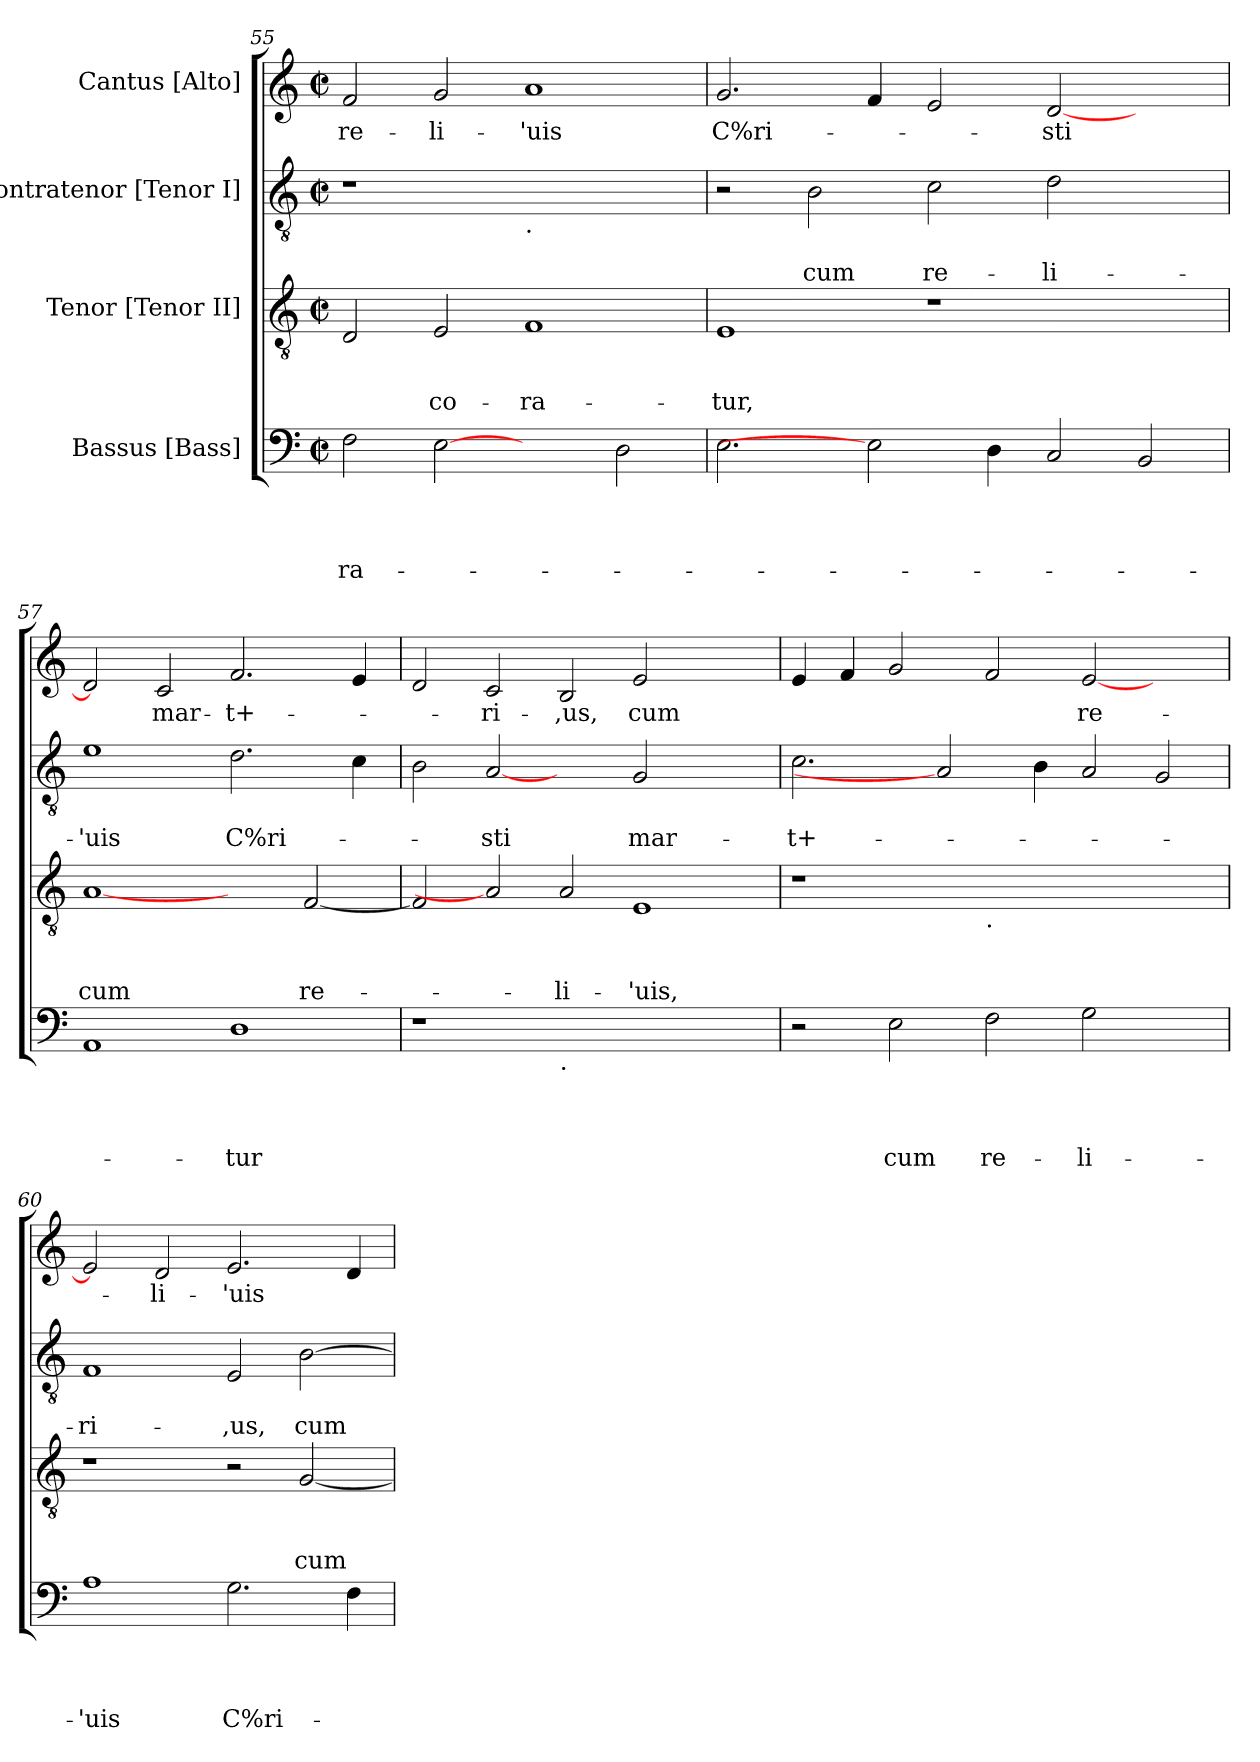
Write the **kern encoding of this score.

**kern	**text	**text	**text	**text	**kern	**text	**text	**text	**kern	**text	**text	**kern	**text
*part4	*part4	*part4	*part4	*part4	*part3	*part3	*part3	*part3	*part2	*part2	*part2	*part1	*part1
*staff4	*staff4	*staff4	*staff4	*staff4	*staff3	*staff3	*staff3	*staff3	*staff2	*staff2	*staff2	*staff1	*staff1
*I"Bassus [Bass]	*	*	*	*	*I"Tenor [Tenor II]	*	*	*	*I"Contratenor [Tenor I]	*	*	*I"Cantus [Alto]	*
!!LO:PB:g=z
*clefF4	*	*	*	*	*clefGv2	*	*	*	*clefGv2	*	*	*clefG2	*
*k[]	*	*	*	*	*k[]	*	*	*	*k[]	*	*	*k[]	*
*C:	*	*	*	*	*C:	*	*	*	*C:	*	*	*C:	*
*M2/2	*	*	*	*	*M2/2	*	*	*	*M2/2	*	*	*M2/2	*
*met(c|)	*	*	*	*	*met(c|)	*	*	*	*met(c|)	*	*	*met(c|)	*
=55	=55	=55	=55	=55	=55	=55	=55	=55	=55	=55	=55	=55	=55
!	!	!	!	!LO:LY:b:rj	!	!	!	!	!	!	!	!	!LO:LY:b:rj
2F\	.	.	.	-ra-	2D/	.	.	.	1r	.	.	2f/	re-
!	!	!	!	!	!	!	!	!LO:LY:b:rj	!	!	!	!	!LO:LY:b:rj
[2E	.	.	.	.	2E/	.	.	-co-	.	.	.	2g/	-li-
!	!	!	!	!	!	!	!	!	!LO:TX:b:t=.	!	!	!	!
!	!	!	!	!	!	!	!	!LO:LY:b:rj	!	!	!	!	!LO:LY:b:rj
2ryy	.	.	.	.	1F	.	.	-ra-	1ryy	.	.	1a	-'uis
2D\	.	.	.	.	.	.	.	.	.	.	.	.	.
=56	=56	=56	=56	=56	=56	=56	=56	=56	=56	=56	=56	=56	=56
!	!	!	!	!	!	!	!	!LO:LY:b:rj	!	!	!	!	!LO:LY:b:rj
2.E\	.	.	.	.	1E	.	.	-tur,	2r	.	.	2.g/	C%ri-
!	!	!	!	!	!	!	!	!	!	!	!LO:LY:b:rj	!	!
.	.	.	.	.	.	.	.	.	2B\	.	cum	.	.
2E]	.	.	.	.	.	.	.	.	.	.	.	4f/	.
!	!	!	!	!	!	!	!	!	!	!	!LO:LY:b:rj	!	!
.	.	.	.	.	1r	.	.	.	2c\	.	re-	2e/	.
4D\	.	.	.	.	.	.	.	.	.	.	.	.	.
!	!	!	!	!	!	!	!	!	!	!	!LO:LY:b:rj	!	!LO:LY:b:rj
2C/	.	.	.	.	.	.	.	.	2d\	.	-li-	[<2d/	-sti
2BB/	.	.	.	.	2ryy	.	.	.	2ryy	.	.	2ryy	.
=57	=57	=57	=57	=57	=57	=57	=57	=57	=57	=57	=57	=57	=57
!	!	!	!	!	!	!	!	!LO:LY:b:rj	!	!	!LO:LY:b:rj	!	!
1AA	.	.	.	.	[1A	.	.	cum	1e	.	-'uis	2d/]	.
!	!	!	!	!	!	!	!	!	!	!	!	!	!LO:LY:b:rj
.	.	.	.	.	.	.	.	.	.	.	.	2c/	mar-
!	!	!	!	!LO:LY:b:rj	!	!	!	!	!	!	!LO:LY:b:rj	!	!LO:LY:b:rj
1D	.	.	.	-tur	2ryy	.	.	.	2.d\	.	C%ri-	2.f/	-t+-
!	!	!	!	!	!	!	!	!LO:LY:b:rj	!	!	!	!	!
.	.	.	.	.	[<2F/	.	.	re-	.	.	.	.	.
.	.	.	.	.	.	.	.	.	4c\	.	.	4e/	.
=58	=58	=58	=58	=58	=58	=58	=58	=58	=58	=58	=58	=58	=58
1r	.	.	.	.	2F/]	.	.	.	2B\	.	.	2d/	.
!	!	!	!	!	!	!	!	!	!	!	!LO:LY:b:rj	!	!LO:LY:b:rj
.	.	.	.	.	2A]	.	.	.	[2A	.	-sti	2c/	-ri-
!LO:TX:b:t=.	!	!	!	!	!	!	!	!	!	!	!	!	!
!	!	!	!	!	!	!	!	!LO:LY:b:rj	!	!	!	!	!LO:LY:b:rj
1.ryy	.	.	.	.	2A/	.	.	-li-	2ryy	.	.	2B/	-,us,
!	!	!	!	!	!	!	!	!LO:LY:b:rj	!	!	!LO:LY:b:rj	!	!LO:LY:b:rj
.	.	.	.	.	1E	.	.	-'uis,	2G/	.	mar-	2e/	cum
.	.	.	.	.	.	.	.	.	2ryy	.	.	2ryy	.
!!LO:LB:g=z
=59	=59	=59	=59	=59	=59	=59	=59	=59	=59	=59	=59	=59	=59
!	!	!	!	!	!	!	!	!	!	!	!LO:LY:b:rj	!	!
2r	.	.	.	.	1r	.	.	.	2.c\	.	-t+-	4e/	.
.	.	.	.	.	.	.	.	.	.	.	.	4f/	.
!	!	!	!	!LO:LY:b:rj	!	!	!	!	!	!	!	!	!
2E\	.	.	.	cum	.	.	.	.	.	.	.	2g/	.
.	.	.	.	.	.	.	.	.	2A]	.	.	.	.
!	!	!	!	!	!LO:TX:b:t=.	!	!	!	!	!	!	!	!
!	!	!	!	!LO:LY:b:rj	!	!	!	!	!	!	!	!	!
2F\	.	.	.	re-	1.ryy	.	.	.	.	.	.	2f/	.
.	.	.	.	.	.	.	.	.	4B\	.	.	.	.
!	!	!	!	!LO:LY:b:rj	!	!	!	!	!	!	!	!	!LO:LY:b:rj
2G\	.	.	.	-li-	.	.	.	.	2A/	.	.	[<2e/	re-
2ryy	.	.	.	.	.	.	.	.	2G/	.	.	2ryy	.
=60	=60	=60	=60	=60	=60	=60	=60	=60	=60	=60	=60	=60	=60
!	!	!	!	!LO:LY:b:rj	!	!	!	!	!	!	!LO:LY:b:rj	!	!
1A	.	.	.	-'uis	1r	.	.	.	1F	.	-ri-	2e/]	.
!	!	!	!	!	!	!	!	!	!	!	!	!	!LO:LY:b:rj
.	.	.	.	.	.	.	.	.	.	.	.	2d/	-li-
!	!	!	!	!LO:LY:b:rj	!	!	!	!	!	!	!LO:LY:b:rj	!	!LO:LY:b:rj
2.G\	.	.	.	C%ri-	2r	.	.	.	2E/	.	-,us,	2.e/	-'uis
!	!	!	!	!	!	!	!	!LO:LY:b:rj	!	!	!LO:LY:b:rj	!	!
.	.	.	.	.	[<2G/	.	.	cum	[>2B\	.	cum	.	.
4F\	.	.	.	.	.	.	.	.	.	.	.	4d/	.
=	=	=	=	=	=	=	=	=	=	=	=	=	=
*-	*-	*-	*-	*-	*-	*-	*-	*-	*-	*-	*-	*-	*-
